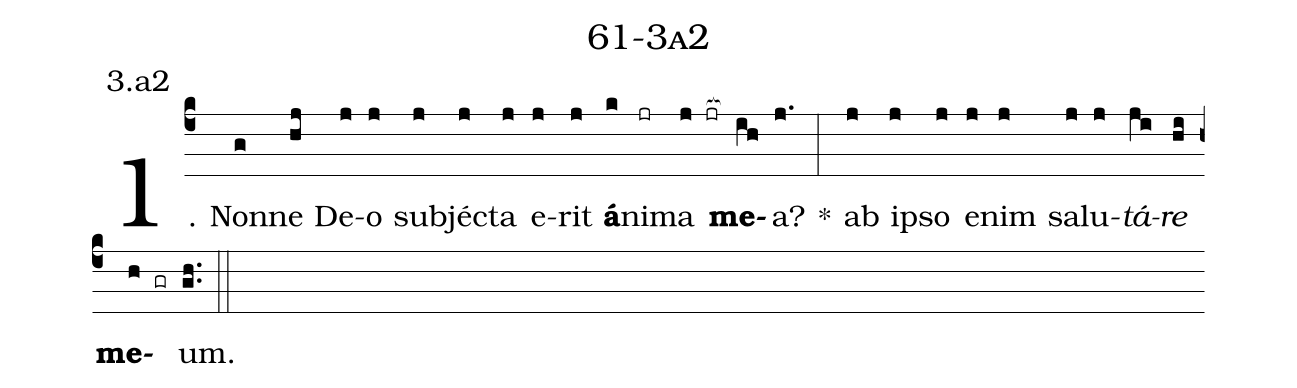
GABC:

name: 61-3a2;
annotation: 3.a2;
%%
(c4)1. Non(g)ne(hj) De(j)o(j) sub(j)jéc(j)ta(j) e(j)rit(j) <b>á</b>(k)ni(jr)ma(j jr[ocb:1{]) <b>me</b>(ih[ocb:0}])a?(j.) *(:) ab(j) ip(j)so(j) e(j)nim(j) sa(j)lu(j)<i>tá</i>(ji)<i>re</i>(hi) <b>me</b>(h gr)um.(gh..) (::)
